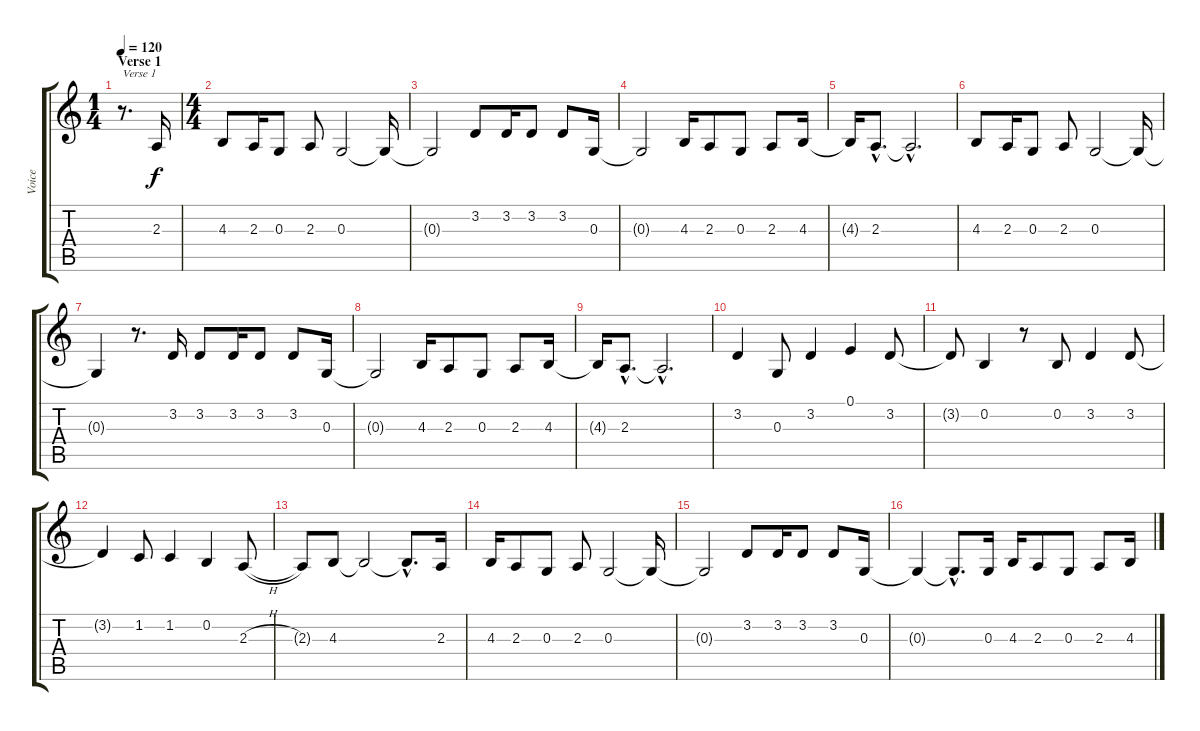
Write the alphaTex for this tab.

\track ("Voice" "Voice") {instrument brightacousticpiano}
\staff {score tabs}
\tuning (E4 B3 G3 D3 A2 E2) {hide}
\ts (1 4)
\section ("" "Verse 1")
\tempo 120
\clef g2
\ks c
r.8{d txt "Verse 1" dy f instrument brightacousticpiano} 2.3.16{volume 10} |
\ts (4 4)
4.3.8{volume 10} 2.3.16 0.3.8 2.3.8 0.3.2 0.3{t}.16 |
0.3{t}.2 3.2.8 3.2.16 3.2.8 3.2.8 0.3.16 |
0.3{t}.2 4.3.16 2.3.8 0.3.8 2.3.8 4.3.16 |
4.3{t}.16 2.3{hac}.8{d} 2.3{hac t}.2{d} |
4.3.8 2.3.16 0.3.8 2.3.8 0.3.2 0.3{t}.16 |
0.3{t}.4 r.8{d} 3.2.16 3.2.8 3.2.16 3.2.8 3.2.8 0.3.16 |
0.3{t}.2 4.3.16 2.3.8 0.3.8 2.3.8 4.3.16 |
4.3{t}.16 2.3{hac}.8{d} 2.3{hac t}.2{d} |
3.2.4 0.3.8 3.2.4 0.1.4 3.2.8 |
3.2{t}.8 0.2.4 r.8 0.2.8 3.2.4 3.2.8 |
3.2{t}.4 1.2.8 1.2.4 0.2.4 2.3{h}.8 |
2.3{t}.8 4.3.8 4.3{t}.2 4.3{hac t}.8{d} 2.3.16 |
4.3.16 2.3.8 0.3.8 2.3.8 0.3.2 0.3{t}.16 |
0.3{t}.2 3.2.8 3.2.16 3.2.8 3.2.8 0.3.16 |
0.3{t}.4 0.3{hac t}.8{d} 0.3.16 4.3.16 2.3.8 0.3.8 2.3.8 4.3.16
